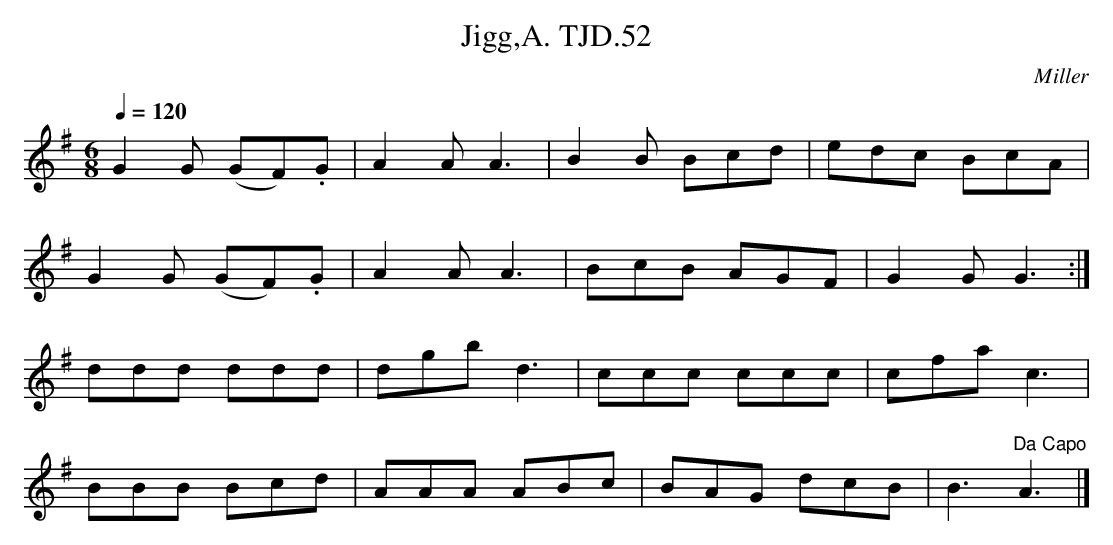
X:1
T:Jigg,A. TJD.52
C:Miller
L:1/8
M:6/8
Q:1/4=120
K:G
G2G (GF).G|A2AA3|B2B Bcd|edc BcA|!
G2G (GF).G|A2A A3|BcB AGF|G2GG3:|!
ddd ddd|dgbd3|ccc ccc|cfac3|!
BBB Bcd|AAA ABc|BAG dcB|B3"^Da Capo"A3|]
